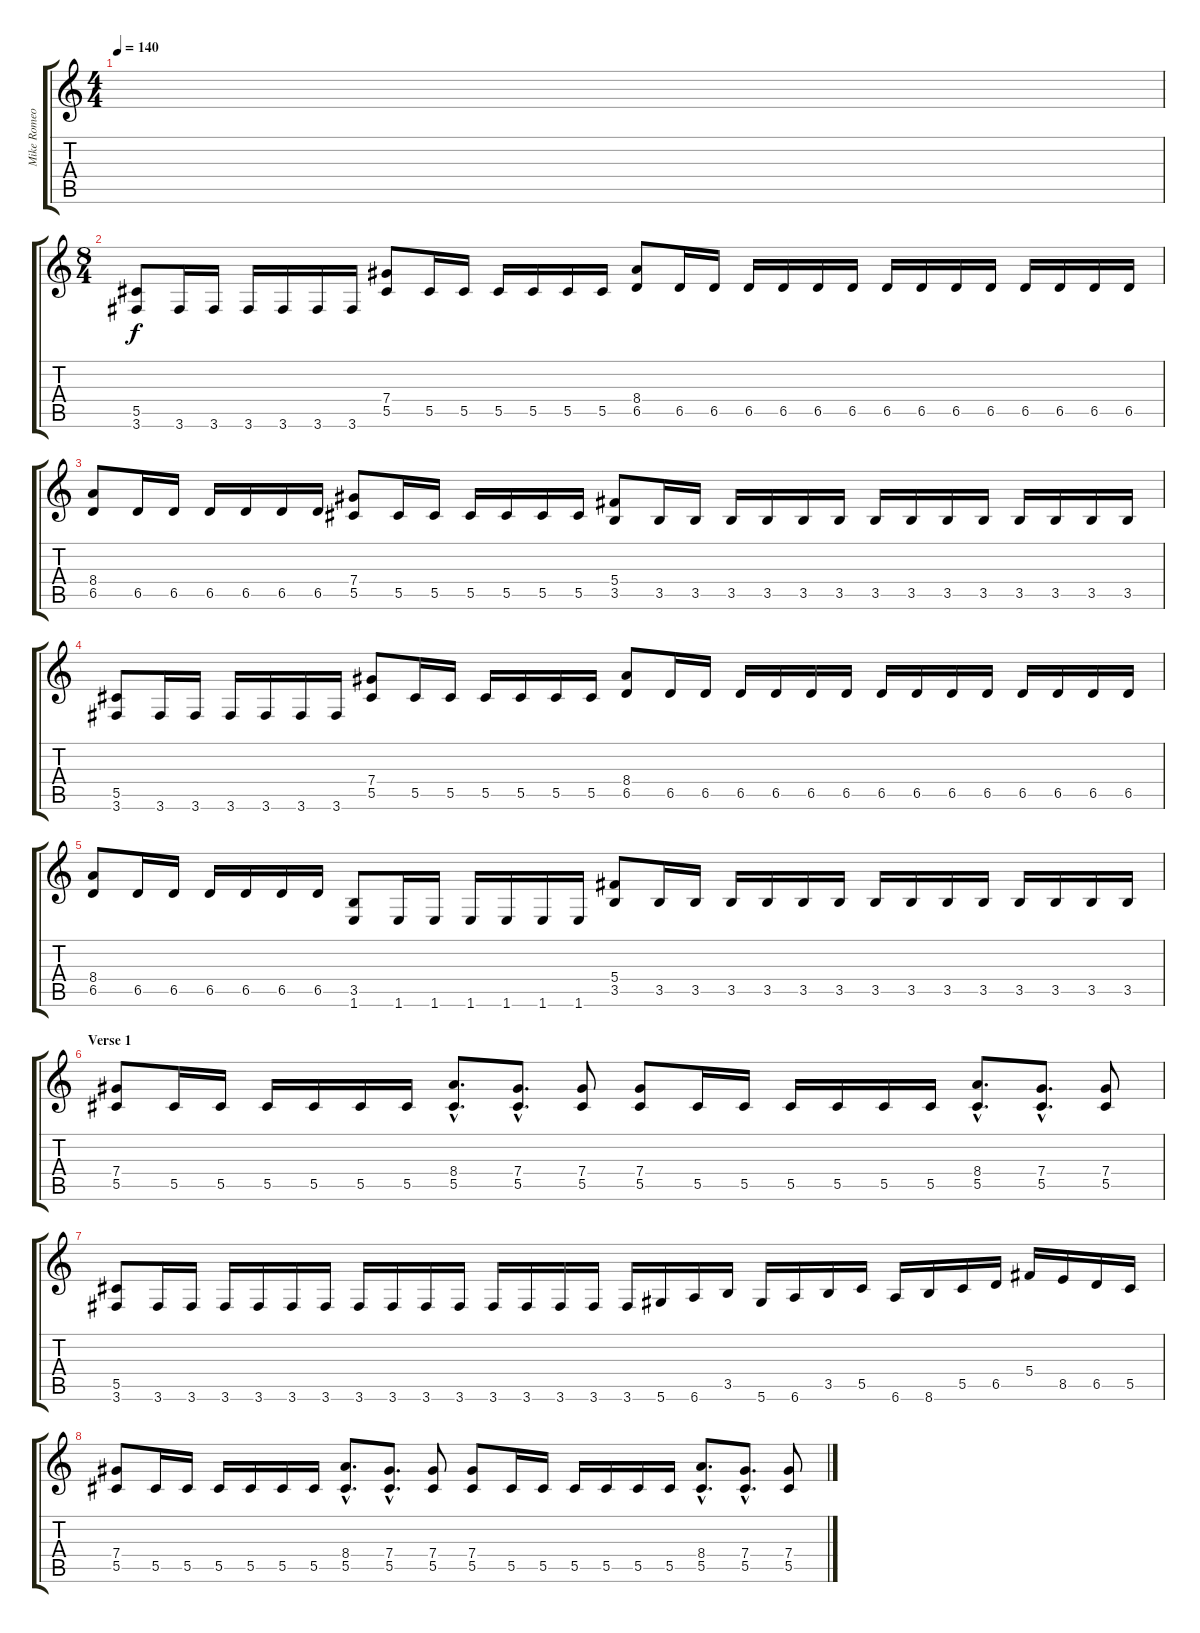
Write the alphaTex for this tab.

\track ("Mike Romeo" "Mike Romeo") {instrument distortionguitar}
\staff {score tabs}
\tuning (Eb4 Bb3 Gb3 Db3 Ab2 Eb2) {hide}
\ts (4 4)
\tempo 140
\clef g2
\ks c
|
\ts (8 4)
(5.5 3.6).8 3.6.16 3.6.16 3.6.16 3.6.16 3.6.16 3.6.16 (7.4 5.5).8 5.5.16 5.5.16 5.5.16 5.5.16 5.5.16 5.5.16 (8.4 6.5).8 6.5.16 6.5.16 6.5.16 6.5.16 6.5.16 6.5.16 6.5.16 6.5.16 6.5.16 6.5.16 6.5.16 6.5.16 6.5.16 6.5.16 |
(8.4 6.5).8 6.5.16 6.5.16 6.5.16 6.5.16 6.5.16 6.5.16 (7.4 5.5).8 5.5.16 5.5.16 5.5.16 5.5.16 5.5.16 5.5.16 (5.4 3.5).8 3.5.16 3.5.16 3.5.16 3.5.16 3.5.16 3.5.16 3.5.16 3.5.16 3.5.16 3.5.16 3.5.16 3.5.16 3.5.16 3.5.16 |
(5.5 3.6).8 3.6.16 3.6.16 3.6.16 3.6.16 3.6.16 3.6.16 (7.4 5.5).8 5.5.16 5.5.16 5.5.16 5.5.16 5.5.16 5.5.16 (8.4 6.5).8 6.5.16 6.5.16 6.5.16 6.5.16 6.5.16 6.5.16 6.5.16 6.5.16 6.5.16 6.5.16 6.5.16 6.5.16 6.5.16 6.5.16 |
(8.4 6.5).8 6.5.16 6.5.16 6.5.16 6.5.16 6.5.16 6.5.16 (3.5 1.6).8 1.6.16 1.6.16 1.6.16 1.6.16 1.6.16 1.6.16 (5.4 3.5).8 3.5.16 3.5.16 3.5.16 3.5.16 3.5.16 3.5.16 3.5.16 3.5.16 3.5.16 3.5.16 3.5.16 3.5.16 3.5.16 3.5.16 |
\section ("" "Verse 1")
(7.4 5.5).8 5.5.16 5.5.16 5.5.16 5.5.16 5.5.16 5.5.16 (8.4{hac} 5.5{hac}).8{d} (7.4{hac} 5.5{hac}).8{d} (7.4 5.5).8 (7.4 5.5).8 5.5.16 5.5.16 5.5.16 5.5.16 5.5.16 5.5.16 (8.4{hac} 5.5{hac}).8{d} (7.4{hac} 5.5{hac}).8{d} (7.4 5.5).8 |
(5.5 3.6).8 3.6.16 3.6.16 3.6.16 3.6.16 3.6.16 3.6.16 3.6.16 3.6.16 3.6.16 3.6.16 3.6.16 3.6.16 3.6.16 3.6.16 3.6.16 5.6.16 6.6.16 3.5.16 5.6.16 6.6.16 3.5.16 5.5.16 6.6.16 8.6.16 5.5.16 6.5.16 5.4.16 8.5.16 6.5.16 5.5.16 |
(7.4 5.5).8 5.5.16 5.5.16 5.5.16 5.5.16 5.5.16 5.5.16 (8.4{hac} 5.5{hac}).8{d} (7.4{hac} 5.5{hac}).8{d} (7.4 5.5).8 (7.4 5.5).8 5.5.16 5.5.16 5.5.16 5.5.16 5.5.16 5.5.16 (8.4{hac} 5.5{hac}).8{d} (7.4{hac} 5.5{hac}).8{d} (7.4 5.5).8
